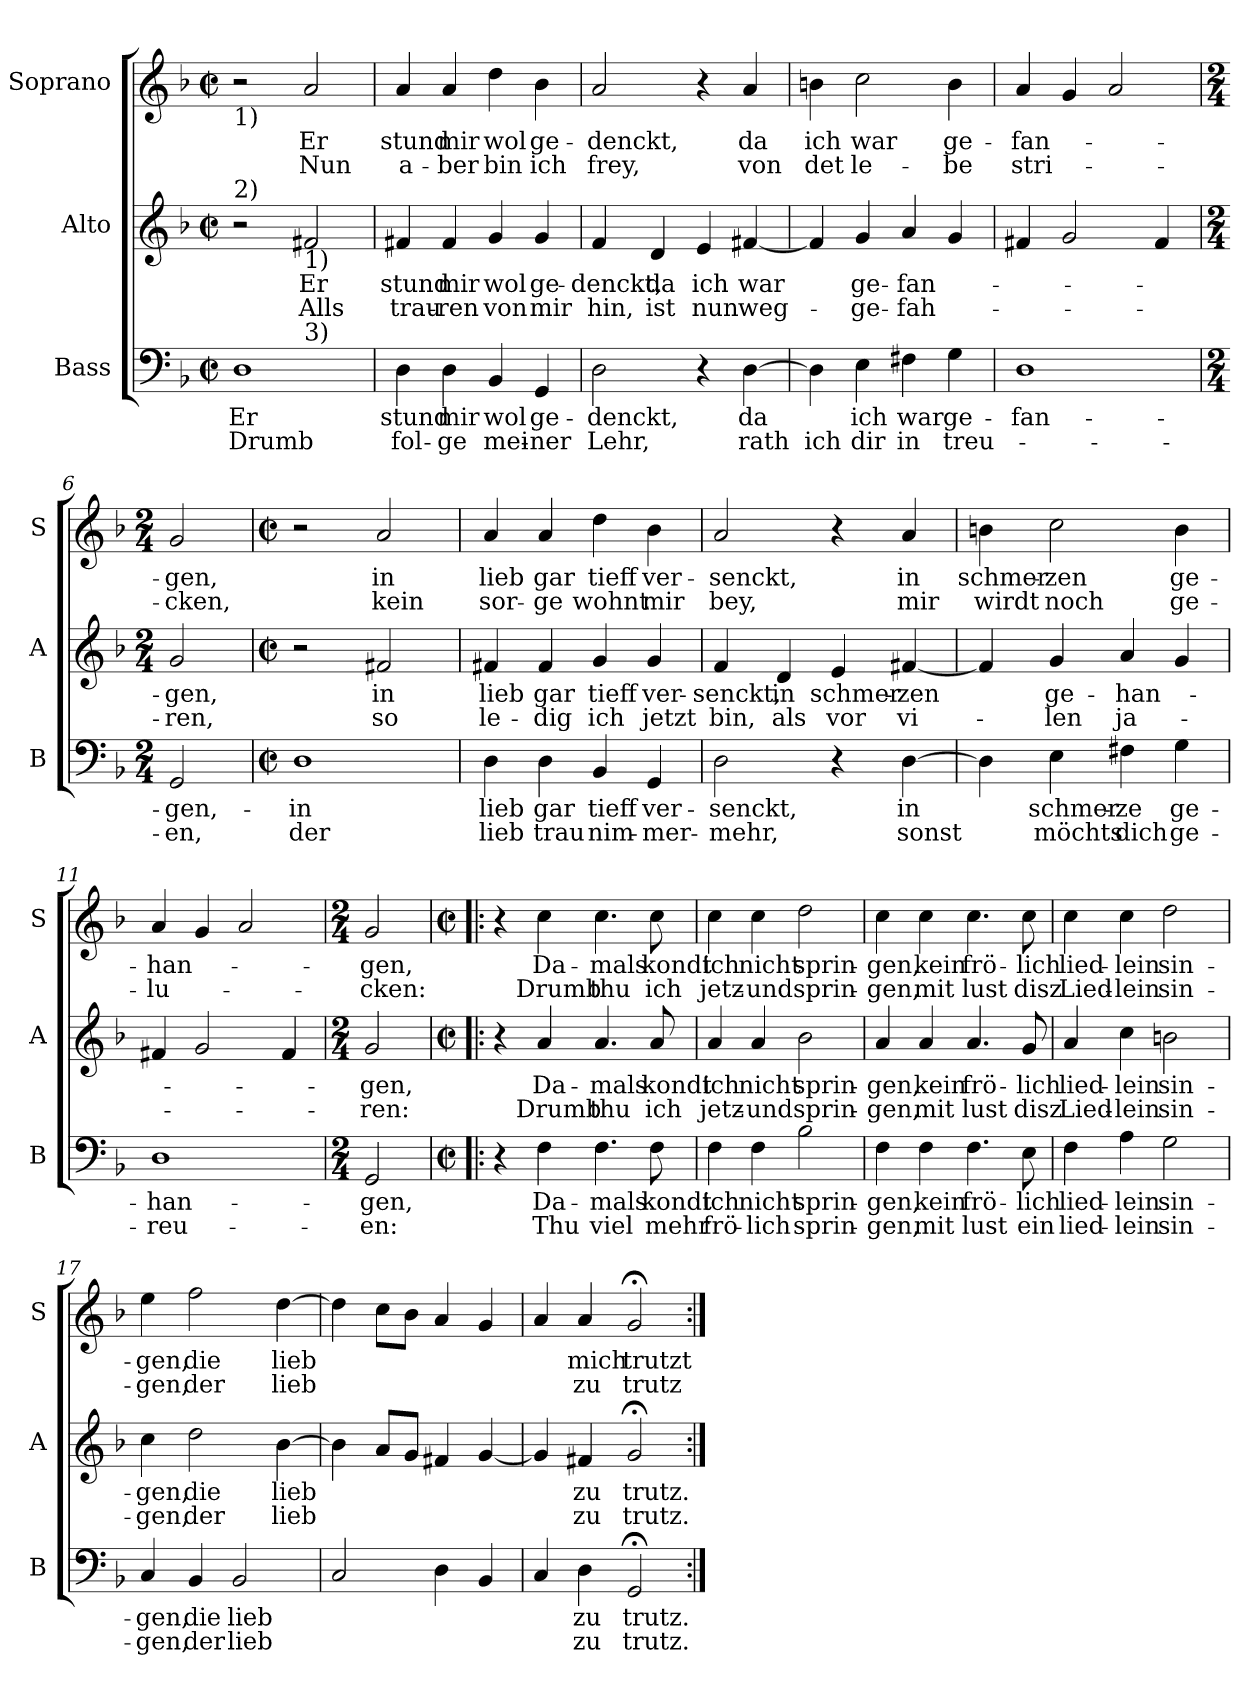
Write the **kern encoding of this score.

**kern	**text	**text	**kern	**text	**text	**kern	**text	**text
*part3	*part3	*part3	*part2	*part2	*part2	*part1	*part1	*part1
*staff3	*staff3	*staff3	*staff2	*staff2	*staff2	*staff1	*staff1	*staff1
*I"Bass	*	*	*I"Alto	*	*	*I"Soprano	*	*
*I'B	*	*	*I'A	*	*	*I'S	*	*
*clefF4	*	*	*clefG2	*	*	*clefG2	*	*
*k[b-]	*	*	*k[b-]	*	*	*k[b-]	*	*
*F:	*	*	*F:	*	*	*F:	*	*
*M2/2	*	*	*M2/2	*	*	*M2/2	*	*
*met(c|)	*	*	*met(c|)	*	*	*met(c|)	*	*
=1	=1	=1	=1	=1	=1	=1	=1	=1
!	!	!	!	!	!	!LO:TX:b:t=1)	!	!
!	!	!	!LO:TX:a:t=2)	!	!	!	!	!
!LO:TX:b:t=1)	!	!	!	!	!	!	!	!
!LO:TX:b:t=4)	!	!	!	!	!	!	!	!
!	!LO:LY:b	!LO:LY:b	!	!	!	!	!	!
*^	*	*	*	*	*	*	*	*
1D	2ryy	Er	Drumb	2r	.	.	2r	.	.
!	!	!	!	!LO:TX:b:t=1)	!	!	!	!	!
!	!LO:TX:a:t=3)	!	!	!	!	!	!	!	!
!	!	!	!	!	!LO:LY:b	!LO:LY:b	!	!LO:LY:b	!LO:LY:b
.	2ryy	.	.	2f#X/	Er	Alls	2a/	Er	Nun
=2	=2	=2	=2	=2	=2	=2	=2	=2	=2
!	!	!LO:LY:b	!LO:LY:b	!	!LO:LY:b	!LO:LY:b	!	!LO:LY:b	!LO:LY:b
*v	*v	*	*	*	*	*	*	*	*
4D\	stund	fol-	4f#X/	stund	trau-	4a/	stund	a-
!	!LO:LY:b	!LO:LY:b	!	!LO:LY:b	!LO:LY:b	!	!LO:LY:b	!LO:LY:b
4D\	mir	-ge	4f#/	mir	-ren	4a/	mir	-ber
!	!LO:LY:b	!LO:LY:b	!	!LO:LY:b	!LO:LY:b	!	!LO:LY:b	!LO:LY:b
4BB-/	wol	mei-	4g/	wol	von	4dd\	wol	bin
!	!LO:LY:b	!LO:LY:b	!	!LO:LY:b	!LO:LY:b	!	!LO:LY:b	!LO:LY:b
4GG/	ge-	-ner	4g/	ge-	mir	4b-\	ge-	ich
=3	=3	=3	=3	=3	=3	=3	=3	=3
!	!LO:LY:b	!LO:LY:b	!	!LO:LY:b	!LO:LY:b	!	!LO:LY:b	!LO:LY:b
2D\	-denckt,	Lehr,	4f/	-denckt,	hin,	2a/	-denckt,	frey,
!	!	!	!	!LO:LY:b	!LO:LY:b	!	!	!
.	.	.	4d/	da	ist	.	.	.
!	!	!	!	!LO:LY:b	!LO:LY:b	!	!	!
4r	.	.	4e/	ich	nun	4r	.	.
!	!LO:LY:b	!LO:LY:b	!	!LO:LY:b	!LO:LY:b	!	!LO:LY:b	!LO:LY:b
[4D\	da	rath	[4f#X/	war	weg-	4a/	da	von
=4	=4	=4	=4	=4	=4	=4	=4	=4
!	!	!LO:LY:b	!	!	!	!	!LO:LY:b	!LO:LY:b
4D\]	.	ich	4f#/]	.	.	4bn\	ich	det
!	!LO:LY:b	!LO:LY:b	!	!LO:LY:b	!LO:LY:b	!	!LO:LY:b	!LO:LY:b
4E\	ich	dir	4g/	ge-	-ge-	2cc\	war	le-
!	!LO:LY:b	!LO:LY:b	!	!LO:LY:b	!LO:LY:b	!	!	!
4F#X\	war	in	4a/	-fan-	-fah-	.	.	.
!	!LO:LY:b	!LO:LY:b	!	!	!	!	!LO:LY:b	!LO:LY:b
4G\	ge-	treu-	4g/	.	.	4b\	ge-	-be
!!LO:LB:g=z
=5	=5	=5	=5	=5	=5	=5	=5	=5
!	!LO:LY:b	!	!	!	!	!	!LO:LY:b	!LO:LY:b
1D	-fan-	.	4f#X/	.	.	4a/	-fan-	stri-
.	.	.	2g/	.	.	4g/	.	.
.	.	.	.	.	.	2a/	.	.
.	.	.	4f#/	.	.	.	.	.
=6	=6	=6	=6	=6	=6	=6	=6	=6
*M2/4	*	*	*M2/4	*	*	*M2/4	*	*
!	!LO:LY:b	!LO:LY:b	!	!LO:LY:b	!LO:LY:b	!	!LO:LY:b	!LO:LY:b
2GG/	-gen,-	-en,	2g/	-gen,	-ren,	2g/	-gen,	-cken,
=7	=7	=7	=7	=7	=7	=7	=7	=7
*M2/2	*	*	*M2/2	*	*	*M2/2	*	*
*met(c|)	*	*	*met(c|)	*	*	*met(c|)	*	*
!	!LO:LY:b	!LO:LY:b	!	!	!	!	!	!
1D	-in	der	2r	.	.	2r	.	.
!	!	!	!	!LO:LY:b	!LO:LY:b	!	!LO:LY:b	!LO:LY:b
.	.	.	2f#X/	in	so	2a/	in	kein
=8	=8	=8	=8	=8	=8	=8	=8	=8
!	!LO:LY:b	!LO:LY:b	!	!LO:LY:b	!LO:LY:b	!	!LO:LY:b	!LO:LY:b
4D\	lieb	lieb	4f#X/	lieb	le-	4a/	lieb	sor-
!	!LO:LY:b	!LO:LY:b	!	!LO:LY:b	!LO:LY:b	!	!LO:LY:b	!LO:LY:b
4D\	gar	trau	4f#/	gar	-dig	4a/	gar	-ge
!	!LO:LY:b	!LO:LY:b	!	!LO:LY:b	!LO:LY:b	!	!LO:LY:b	!LO:LY:b
4BB-/	tieff	nim-	4g/	tieff	ich	4dd\	tieff	wohnt
!	!LO:LY:b	!LO:LY:b	!	!LO:LY:b	!LO:LY:b	!	!LO:LY:b	!LO:LY:b
4GG/	ver-	-mer-	4g/	ver-	jetzt	4b-\	ver-	mir
!!LO:PB:g=z
=9	=9	=9	=9	=9	=9	=9	=9	=9
!	!LO:LY:b	!LO:LY:b	!	!LO:LY:b	!LO:LY:b	!	!LO:LY:b	!LO:LY:b
2D\	-senckt,	-mehr,	4f/	-senckt,	bin,	2a/	-senckt,	bey,
!	!	!	!	!LO:LY:b	!LO:LY:b	!	!	!
.	.	.	4d/	in	als	.	.	.
!	!	!	!	!LO:LY:b	!LO:LY:b	!	!	!
4r	.	.	4e/	schmer-	vor	4r	.	.
!	!LO:LY:b	!LO:LY:b	!	!LO:LY:b	!LO:LY:b	!	!LO:LY:b	!LO:LY:b
[4D\	in	sonst	[4f#X/	-zen	vi-	4a/	in	mir
=10	=10	=10	=10	=10	=10	=10	=10	=10
!	!	!	!	!	!	!	!LO:LY:b	!LO:LY:b
4D\]	.	.	4f#/]	.	.	4bn\	schmer-	wirdt
!	!LO:LY:b	!LO:LY:b	!	!LO:LY:b	!LO:LY:b	!	!LO:LY:b	!LO:LY:b
4E\	schmer-	möchts	4g/	ge-	-len	2cc\	-zen	noch
!	!LO:LY:b	!LO:LY:b	!	!LO:LY:b	!LO:LY:b	!	!	!
4F#X\	-ze	dich	4a/	-han-	ja-	.	.	.
!	!LO:LY:b	!LO:LY:b	!	!	!	!	!LO:LY:b	!LO:LY:b
4G\	ge-	ge-	4g/	.	.	4b\	ge-	ge-
=11	=11	=11	=11	=11	=11	=11	=11	=11
!	!LO:LY:b	!LO:LY:b	!	!	!	!	!LO:LY:b	!LO:LY:b
1D	-han-	-reu-	4f#X/	.	.	4a/	-han-	-lu-
.	.	.	2g/	.	.	4g/	.	.
.	.	.	.	.	.	2a/	.	.
.	.	.	4f#/	.	.	.	.	.
=12	=12	=12	=12	=12	=12	=12	=12	=12
*M2/4	*	*	*M2/4	*	*	*M2/4	*	*
!	!LO:LY:b	!LO:LY:b	!	!LO:LY:b	!LO:LY:b	!	!LO:LY:b	!LO:LY:b
2GG/	-gen,	-en:	2g/	-gen,	-ren:	2g/	-gen,	-cken:
!!LO:LB:g=z
=13!|:	=13!|:	=13!|:	=13!|:	=13!|:	=13!|:	=13!|:	=13!|:	=13!|:
*M2/2	*	*	*M2/2	*	*	*M2/2	*	*
*met(c|)	*	*	*met(c|)	*	*	*met(c|)	*	*
4r	.	.	4r	.	.	4r	.	.
!	!LO:LY:b	!LO:LY:b	!	!LO:LY:b	!LO:LY:b	!	!LO:LY:b	!LO:LY:b
4F\	Da-	Thu	4a/	Da-	Drumb	4cc\	Da-	Drumb
!	!LO:LY:b	!LO:LY:b	!	!LO:LY:b	!LO:LY:b	!	!LO:LY:b	!LO:LY:b
4.F\	-mals	viel	4.a/	-mals	thu	4.cc\	-mals	thu
!	!LO:LY:b	!LO:LY:b	!	!LO:LY:b	!LO:LY:b	!	!LO:LY:b	!LO:LY:b
8F\	kondt	mehr	8a/	kondt	ich	8cc\	kondt	ich
=14	=14	=14	=14	=14	=14	=14	=14	=14
!	!LO:LY:b	!LO:LY:b	!	!LO:LY:b	!LO:LY:b	!	!LO:LY:b	!LO:LY:b
4F\	ich	frö-	4a/	ich	jetz-	4cc\	ich	jetz-
!	!LO:LY:b	!LO:LY:b	!	!LO:LY:b	!LO:LY:b	!	!LO:LY:b	!LO:LY:b
4F\	nicht	-lich	4a/	nicht	-und	4cc\	nicht	-und
!	!LO:LY:b	!LO:LY:b	!	!LO:LY:b	!LO:LY:b	!	!LO:LY:b	!LO:LY:b
2B-\	sprin-	sprin-	2b-\	sprin-	sprin-	2dd\	sprin-	sprin-
=15	=15	=15	=15	=15	=15	=15	=15	=15
!	!LO:LY:b	!LO:LY:b	!	!LO:LY:b	!LO:LY:b	!	!LO:LY:b	!LO:LY:b
4F\	-gen,	-gen,	4a/	-gen,	-gen,	4cc\	-gen,	-gen,
!	!LO:LY:b	!LO:LY:b	!	!LO:LY:b	!LO:LY:b	!	!LO:LY:b	!LO:LY:b
4F\	kein	mit	4a/	kein	mit	4cc\	kein	mit
!	!LO:LY:b	!LO:LY:b	!	!LO:LY:b	!LO:LY:b	!	!LO:LY:b	!LO:LY:b
4.F\	frö-	lust	4.a/	frö-	lust	4.cc\	frö-	lust
!	!LO:LY:b	!LO:LY:b	!	!LO:LY:b	!LO:LY:b	!	!LO:LY:b	!LO:LY:b
8E\	-lich	ein	8g/	-lich	disz	8cc\	-lich	disz
=16	=16	=16	=16	=16	=16	=16	=16	=16
!	!LO:LY:b	!LO:LY:b	!	!LO:LY:b	!LO:LY:b	!	!LO:LY:b	!LO:LY:b
4F\	lied-	lied-	4a/	lied-	Lied-	4cc\	lied-	Lied-
!	!LO:LY:b	!LO:LY:b	!	!LO:LY:b	!LO:LY:b	!	!LO:LY:b	!LO:LY:b
4A\	-lein	-lein	4cc\	-lein	-lein	4cc\	-lein	-lein
!	!LO:LY:b	!LO:LY:b	!	!LO:LY:b	!LO:LY:b	!	!LO:LY:b	!LO:LY:b
2G\	sin-	sin-	2bn\	sin-	sin-	2dd\	sin-	sin-
!!LO:LB:g=z
=17	=17	=17	=17	=17	=17	=17	=17	=17
!	!LO:LY:b	!LO:LY:b	!	!LO:LY:b	!LO:LY:b	!	!LO:LY:b	!LO:LY:b
4C/	-gen,	-gen,	4cc\	-gen,	-gen,	4ee\	-gen,	-gen,
!	!LO:LY:b	!LO:LY:b	!	!LO:LY:b	!LO:LY:b	!	!LO:LY:b	!LO:LY:b
4BB-/	die	der	2dd\	die	der	2ff\	die	der
!	!LO:LY:b	!LO:LY:b	!	!	!	!	!	!
2BB-/	lieb	lieb	.	.	.	.	.	.
!	!	!	!	!LO:LY:b	!LO:LY:b	!	!LO:LY:b	!LO:LY:b
.	.	.	[4b-\	lieb	lieb	[4dd\	lieb	lieb
=18	=18	=18	=18	=18	=18	=18	=18	=18
2C/	.	.	4b-\]	.	.	4dd\]	.	.
.	.	.	8a/L	.	.	8cc\L	.	.
.	.	.	8g/J	.	.	8b-\J	.	.
4D\	.	.	4f#X/	.	.	4a/	.	.
4BB-/	.	.	[4g/	.	.	4g/	.	.
=19	=19	=19	=19	=19	=19	=19	=19	=19
4C/	.	.	4g/]	.	.	4a/	.	.
!	!LO:LY:b	!LO:LY:b	!	!LO:LY:b	!LO:LY:b	!	!LO:LY:b	!LO:LY:b
4D\	zu	zu	4f#X/	zu	zu	4a/	mich	zu
!	!LO:LY:b	!LO:LY:b	!	!LO:LY:b	!LO:LY:b	!	!LO:LY:b	!LO:LY:b
2GG;</	trutz.	trutz.	2g;</	trutz.	trutz.	2g;</	trutzt	trutz
=:|!	=:|!	=:|!	=:|!	=:|!	=:|!	=:|!	=:|!	=:|!
*-	*-	*-	*-	*-	*-	*-	*-	*-
